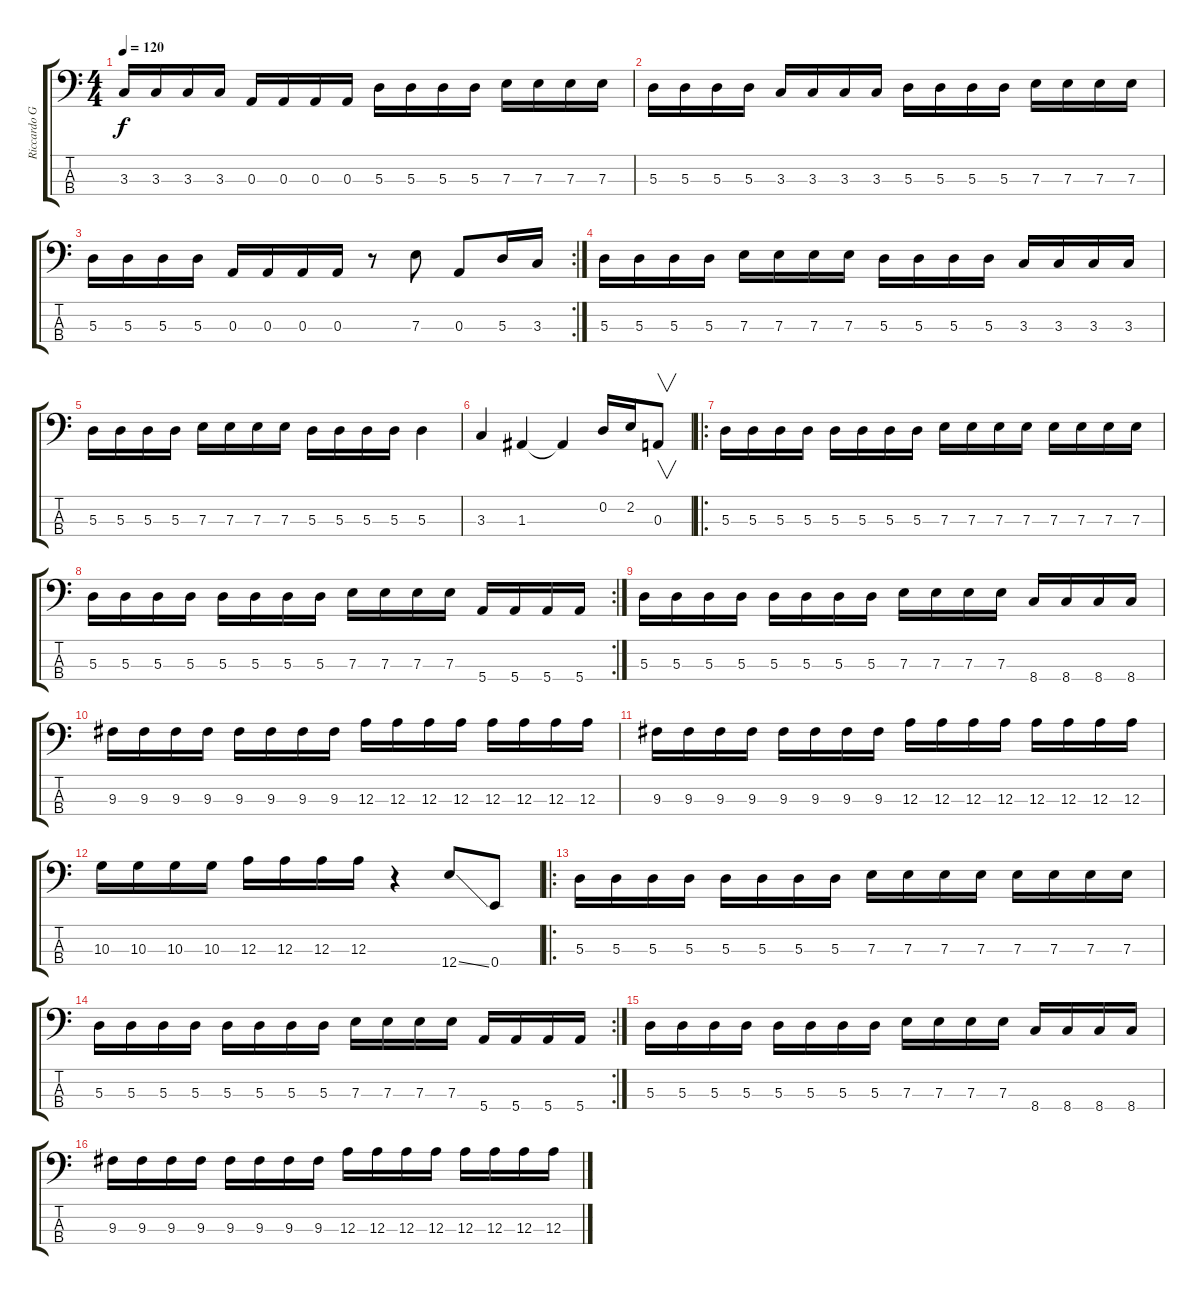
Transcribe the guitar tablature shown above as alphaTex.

\track ("Riccardo Giampieri" "Riccardo G") {instrument electricbassfinger}
\staff {score tabs}
\tuning (G2 D2 A1 E1) {hide}
\ts (4 4)
\tempo 120
\clef f4
\ks c
3.3.16{dy f} 3.3.16 3.3.16 3.3.16 0.3.16 0.3.16 0.3.16 0.3.16 5.3.16 5.3.16 5.3.16 5.3.16 7.3.16 7.3.16 7.3.16 7.3.16 |
5.3.16 5.3.16 5.3.16 5.3.16 3.3.16 3.3.16 3.3.16 3.3.16 5.3.16 5.3.16 5.3.16 5.3.16 7.3.16 7.3.16 7.3.16 7.3.16 |
\rc 2
5.3.16 5.3.16 5.3.16 5.3.16 0.3.16 0.3.16 0.3.16 0.3.16 r.8 7.3.8 0.3.8 5.3.16 3.3.16 |
5.3.16 5.3.16 5.3.16 5.3.16 7.3.16 7.3.16 7.3.16 7.3.16 5.3.16 5.3.16 5.3.16 5.3.16 3.3.16 3.3.16 3.3.16 3.3.16 |
5.3.16 5.3.16 5.3.16 5.3.16 7.3.16 7.3.16 7.3.16 7.3.16 5.3.16 5.3.16 5.3.16 5.3.16 5.3.4 |
3.3.4 1.3.4 1.3{t}.4 0.2.16 2.2.16 0.3.8{v} |
\ro
5.3.16 5.3.16 5.3.16 5.3.16 5.3.16 5.3.16 5.3.16 5.3.16 7.3.16 7.3.16 7.3.16 7.3.16 7.3.16 7.3.16 7.3.16 7.3.16 |
\rc 2
5.3.16 5.3.16 5.3.16 5.3.16 5.3.16 5.3.16 5.3.16 5.3.16 7.3.16 7.3.16 7.3.16 7.3.16 5.4.16 5.4.16 5.4.16 5.4.16 |
5.3.16 5.3.16 5.3.16 5.3.16 5.3.16 5.3.16 5.3.16 5.3.16 7.3.16 7.3.16 7.3.16 7.3.16 8.4.16 8.4.16 8.4.16 8.4.16 |
9.3.16 9.3.16 9.3.16 9.3.16 9.3.16 9.3.16 9.3.16 9.3.16 12.3.16 12.3.16 12.3.16 12.3.16 12.3.16 12.3.16 12.3.16 12.3.16 |
9.3.16 9.3.16 9.3.16 9.3.16 9.3.16 9.3.16 9.3.16 9.3.16 12.3.16 12.3.16 12.3.16 12.3.16 12.3.16 12.3.16 12.3.16 12.3.16 |
10.3.16 10.3.16 10.3.16 10.3.16 12.3.16 12.3.16 12.3.16 12.3.16 r.4 12.4{ss}.8 0.4.8 |
\ro
5.3.16 5.3.16 5.3.16 5.3.16 5.3.16 5.3.16 5.3.16 5.3.16 7.3.16 7.3.16 7.3.16 7.3.16 7.3.16 7.3.16 7.3.16 7.3.16 |
\rc 2
5.3.16 5.3.16 5.3.16 5.3.16 5.3.16 5.3.16 5.3.16 5.3.16 7.3.16 7.3.16 7.3.16 7.3.16 5.4.16 5.4.16 5.4.16 5.4.16 |
5.3.16 5.3.16 5.3.16 5.3.16 5.3.16 5.3.16 5.3.16 5.3.16 7.3.16 7.3.16 7.3.16 7.3.16 8.4.16 8.4.16 8.4.16 8.4.16 |
9.3.16 9.3.16 9.3.16 9.3.16 9.3.16 9.3.16 9.3.16 9.3.16 12.3.16 12.3.16 12.3.16 12.3.16 12.3.16 12.3.16 12.3.16 12.3.16
